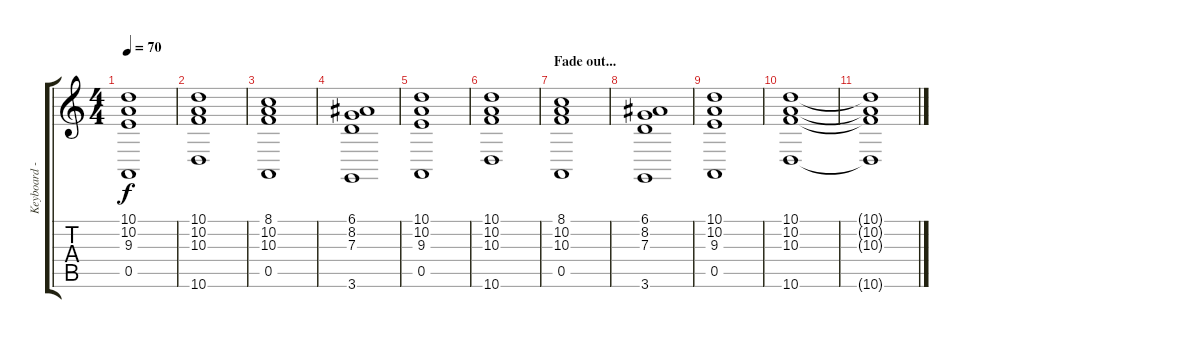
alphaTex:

\track ("Keyboard - Back" "Keyboard -") {instrument pad2warm}
\staff {score tabs}
\tuning (E4 B3 G3 D3 A2 E2) {hide}
\ts (4 4)
\tempo 70
\clef g2
\ks c
(10.1 10.2 9.3 0.5).1{dy f} |
(10.1 10.2 10.3 10.6).1 |
(8.1 10.2 10.3 0.5).1 |
(6.1 8.2 7.3 3.6).1 |
(10.1 10.2 9.3 0.5).1 |
(10.1 10.2 10.3 10.6).1 |
\section ("" "Fade out...")
(8.1 10.2 10.3 0.5).1 |
(6.1 8.2 7.3 3.6).1{volume 5} |
(10.1 10.2 9.3 0.5).1{volume 3} |
(10.1 10.2 10.3 10.6).1{volume 1} |
(10.1{t} 10.2{t} 10.3{t} 10.6{t}).1
